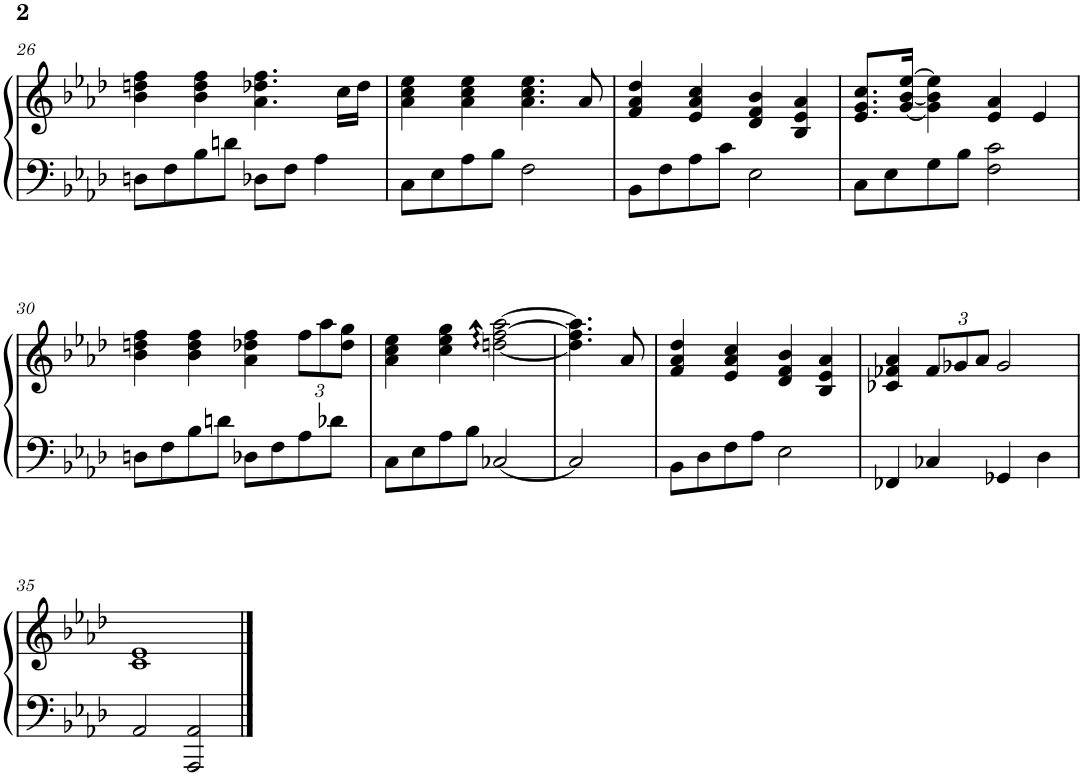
**kern	**kern
*part1	*part1
*staff2	*staff1
*I"钢琴	*
!!LO:PB:g=z
*clefF4	*clefG2
*k[b-e-a-d-]	*k[b-e-a-d-]
*M4/4	*M4/4
=26	=26
8Dn\L	4b-\ 4ddn\ 4ff\
8F\	.
8B-\	4b-\ 4dd\ 4ff\
8dn\J	.
8D-X\L	4.a-\ 4.dd-X\ 4.ff\
8F\J	.
4A-\	.
.	16cc\LL
.	16dd-\JJ
=27	=27
8C\L	4a-\ 4cc\ 4ee-\
8E-\	.
8A-\	4a-\ 4cc\ 4ee-\
8B-\J	.
2F\	4.a-\ 4.cc\ 4.ee-\
.	8a-/
=28	=28
8BB-\L	4f/ 4a-/ 4dd-/
8F\	.
8A-\	4e-/ 4a-/ 4cc/
8c\J	.
2E-\	4d-/ 4f/ 4b-/
.	4B-/ 4e-/ 4a-/
=29	=29
8C\L	8.e-/ 8.g/ 8.cc/L
8E-\	.
.	[16g/ [16b-/ [16ee-/Jk
8G\	4g\] 4b-\] 4ee-\]
8B-\J	.
2F\ 2c\	4e-/ 4a-/
.	4e-/
!!LO:LB:g=z
=30	=30
8Dn\L	4b-\ 4ddn\ 4ff\
8F\	.
8B-\	4b-\ 4dd\ 4ff\
8dn\J	.
8D-X\L	4a-\ 4dd-X\ 4ff\
8F\	.
*	*Xbrackettup
8A-\	12ff\L
.	12aa-\
8d-X\J	.
.	12dd-\ 12gg\J
=31	=31
8C\L	4a-\ 4cc\ 4ee-\
8E-\	.
8A-\	4cc\ 4ee-\ 4gg\
8B-\J	.
[2C-X/	[2ddn\ [2ff\ [2aa-\
=32	=32
2C-/]	4.dd\] 4.ff\] 4.aa-\]
.	8a-/
=33	=33
8BB-\L	4f/ 4a-/ 4dd-/
8D-\	.
8F\	4e-/ 4a-/ 4cc/
8A-\J	.
2E-\	4d-/ 4f/ 4b-/
.	4B-/ 4e-/ 4a-/
=34	=34
4FF-X/	4c-X/ 4f-X/ 4a-/
4C-X/	12f-/L
.	12g-X/
.	12a-/J
4GG-X/	2g-/
4D-\	.
!!LO:LB:g=z
=35	=35
2AA-/	1c 1e-
2AAA-/ 2AA-/	.
==	==
*-	*-
